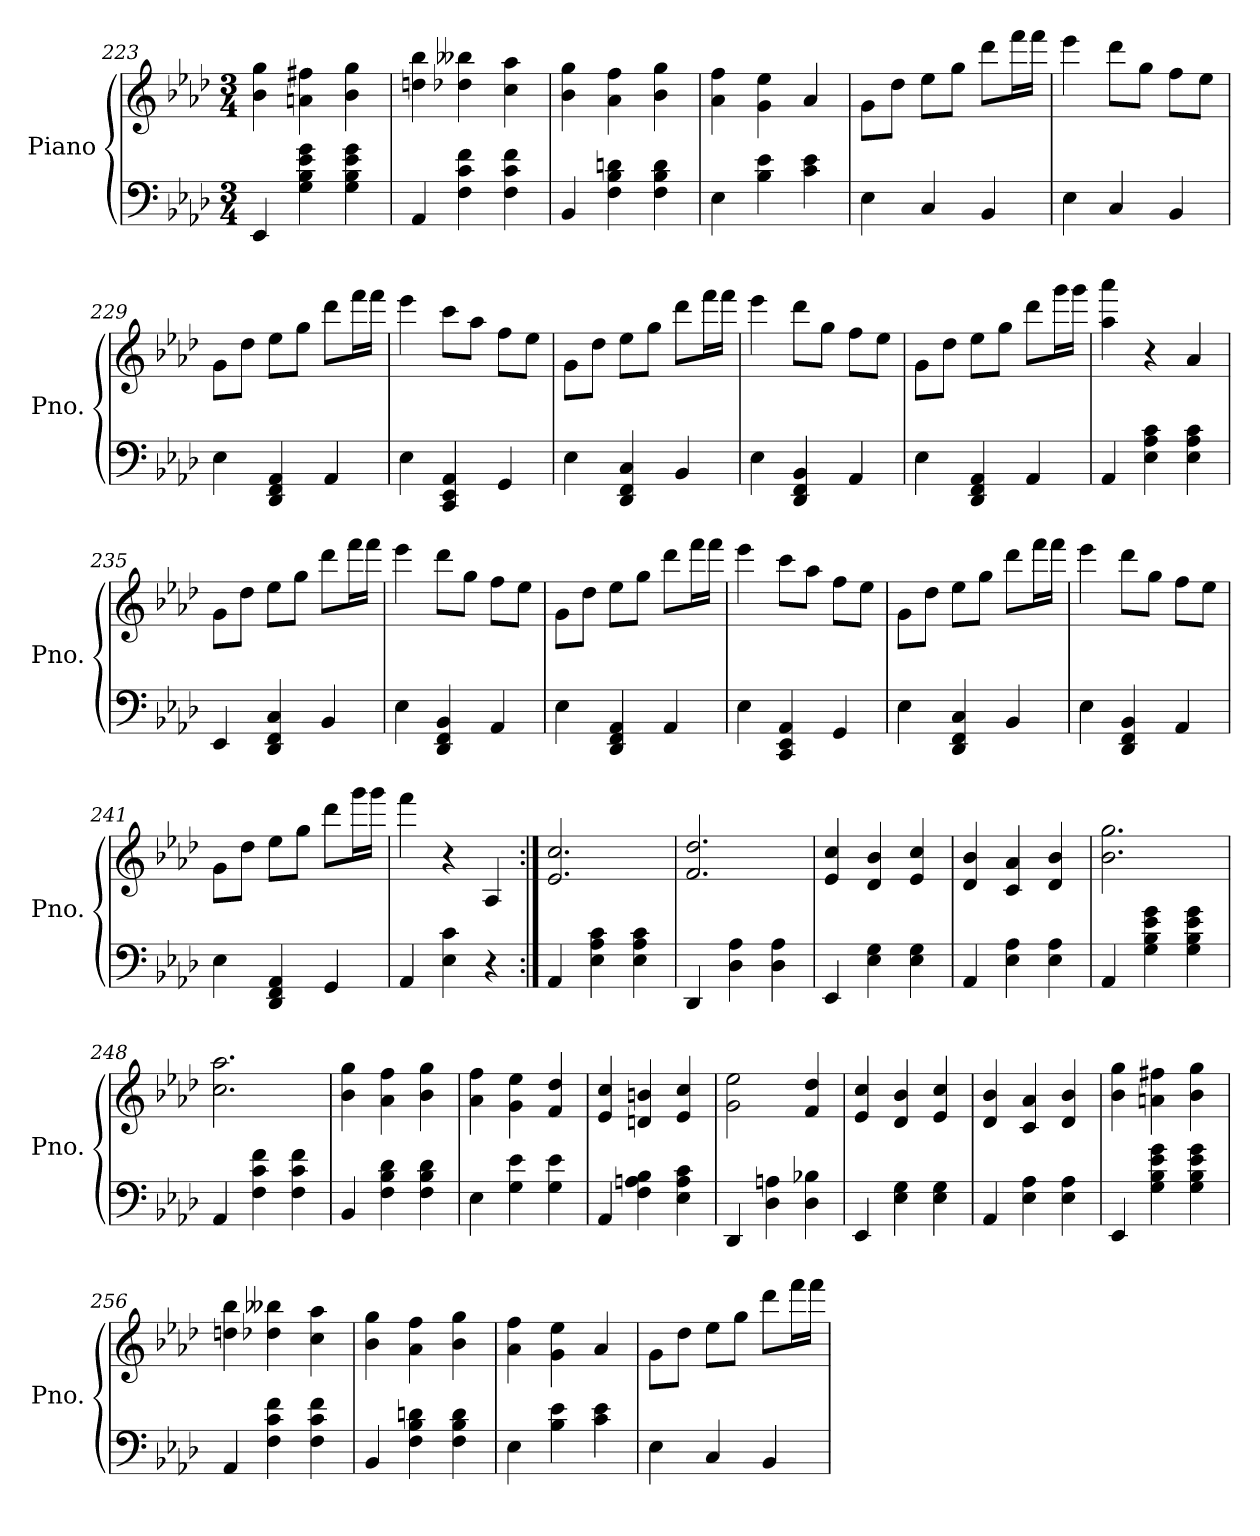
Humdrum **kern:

**kern	**kern
*part1	*part1
*staff2	*staff1
*I"Piano	*
*I'Pno.	*
*clefF4	*clefG2
*k[b-e-a-d-]	*k[b-e-a-d-]
*M3/4	*M3/4
=223	=223
4EE-/	4b-\ 4gg\
4G\ 4B-\ 4e-\ 4g\	4an\ 4ff#X\
4G\ 4B-\ 4e-\ 4g\	4b-\ 4gg\
=224	=224
4AA-/	4ddn\ 4bb-\
4F\ 4c\ 4f\	4dd-X\ 4bb--X\
4F\ 4c\ 4f\	4cc\ 4aa-\
=225	=225
4BB-/	4b-\ 4gg\
4F\ 4B-\ 4dn\	4a-\ 4ff\
4F\ 4B-\ 4d\	4b-\ 4gg\
=226	=226
4E-\	4a-\ 4ff\
4B-\ 4e-\	4g\ 4ee-\
4c\ 4e-\	4a-/
=227	=227
4E-\	8g\L
.	8dd-\J
4C/	8ee-\L
.	8gg\J
4BB-/	8ddd-\L
.	16fff\L
.	16fff\JJ
=228	=228
4E-\	4eee-\
4C/	8ddd-\L
.	8gg\J
4BB-/	8ff\L
.	8ee-\J
!!LO:PB:g=z
=229	=229
4E-\	8g\L
.	8dd-\J
4DD-/ 4FF/ 4AA-/	8ee-\L
.	8gg\J
4AA-/	8ddd-\L
.	16fff\L
.	16fff\JJ
=230	=230
4E-\	4eee-\
4CC/ 4EE-/ 4AA-/	8ccc\L
.	8aa-\J
4GG/	8ff\L
.	8ee-\J
=231	=231
4E-\	8g\L
.	8dd-\J
4DD-/ 4FF/ 4C/	8ee-\L
.	8gg\J
4BB-/	8ddd-\L
.	16fff\L
.	16fff\JJ
=232	=232
4E-\	4eee-\
4DD-/ 4FF/ 4BB-/	8ddd-\L
.	8gg\J
4AA-/	8ff\L
.	8ee-\J
=233	=233
4E-\	8g\L
.	8dd-\J
4DD-/ 4FF/ 4AA-/	8ee-\L
.	8gg\J
4AA-/	8ddd-\L
.	16ggg\L
.	16ggg\JJ
=234	=234
4AA-/	4aa-\ 4aaa-\
4E-\ 4A-\ 4c\	4r
4E-\ 4A-\ 4c\	4a-/
!!LO:LB:g=z
=235	=235
4EE-/	8g\L
.	8dd-\J
4DD-/ 4FF/ 4C/	8ee-\L
.	8gg\J
4BB-/	8ddd-\L
.	16fff\L
.	16fff\JJ
=236	=236
4E-\	4eee-\
4DD-/ 4FF/ 4BB-/	8ddd-\L
.	8gg\J
4AA-/	8ff\L
.	8ee-\J
=237	=237
4E-\	8g\L
.	8dd-\J
4DD-/ 4FF/ 4AA-/	8ee-\L
.	8gg\J
4AA-/	8ddd-\L
.	16fff\L
.	16fff\JJ
=238	=238
4E-\	4eee-\
4CC/ 4EE-/ 4AA-/	8ccc\L
.	8aa-\J
4GG/	8ff\L
.	8ee-\J
=239	=239
4E-\	8g\L
.	8dd-\J
4DD-/ 4FF/ 4C/	8ee-\L
.	8gg\J
4BB-/	8ddd-\L
.	16fff\L
.	16fff\JJ
=240	=240
4E-\	4eee-\
4DD-/ 4FF/ 4BB-/	8ddd-\L
.	8gg\J
4AA-/	8ff\L
.	8ee-\J
!!LO:LB:g=z
=241	=241
4E-\	8g\L
.	8dd-\J
4DD-/ 4FF/ 4AA-/	8ee-\L
.	8gg\J
4GG/	8ddd-\L
.	16ggg\L
.	16ggg\JJ
=242	=242
4AA-/	4fff\
4E-\ 4c\	4r
4r	4A-/
=243:|!	=243:|!
4AA-/	2.e-/ 2.cc/
4E-\ 4A-\ 4c\	.
4E-\ 4A-\ 4c\	.
=244	=244
4DD-/	2.f/ 2.dd-/
4D-\ 4A-\	.
4D-\ 4A-\	.
=245	=245
4EE-/	4e-/ 4cc/
4E-\ 4G\	4d-/ 4b-/
4E-\ 4G\	4e-/ 4cc/
=246	=246
4AA-/	4d-/ 4b-/
4E-\ 4A-\	4c/ 4a-/
4E-\ 4A-\	4d-/ 4b-/
=247	=247
4AA-/	2.b-\ 2.gg\
4G\ 4B-\ 4e-\ 4g\	.
4G\ 4B-\ 4e-\ 4g\	.
=248	=248
4AA-/	2.cc\ 2.aa-\
4F\ 4c\ 4f\	.
4F\ 4c\ 4f\	.
!!LO:LB:g=z
=249	=249
4BB-/	4b-\ 4gg\
4F\ 4B-\ 4d-\	4a-\ 4ff\
4F\ 4B-\ 4d-\	4b-\ 4gg\
=250	=250
4E-\	4a-\ 4ff\
4G\ 4e-\	4g\ 4ee-\
4G\ 4e-\	4f/ 4dd-/
=251	=251
4AA-/	4e-/ 4cc/
4F\ 4An\ 4B-\	4dn/ 4bn/
4E-\ 4A\ 4c\	4e-/ 4cc/
=252	=252
4DD-/	2g\ 2ee-\
4D-\ 4An\	.
4D-\ 4B-X\	4f/ 4dd-/
=253	=253
4EE-/	4e-/ 4cc/
4E-\ 4G\	4d-/ 4b-/
4E-\ 4G\	4e-/ 4cc/
=254	=254
4AA-/	4d-/ 4b-/
4E-\ 4A-\	4c/ 4a-/
4E-\ 4A-\	4d-/ 4b-/
=255	=255
4EE-/	4b-\ 4gg\
4G\ 4B-\ 4e-\ 4g\	4an\ 4ff#X\
4G\ 4B-\ 4e-\ 4g\	4b-\ 4gg\
=256	=256
4AA-/	4ddn\ 4bb-\
4F\ 4c\ 4f\	4dd-X\ 4bb--X\
4F\ 4c\ 4f\	4cc\ 4aa-\
!!LO:LB:g=z
=257	=257
4BB-/	4b-\ 4gg\
4F\ 4B-\ 4dn\	4a-\ 4ff\
4F\ 4B-\ 4d\	4b-\ 4gg\
=258	=258
4E-\	4a-\ 4ff\
4B-\ 4e-\	4g\ 4ee-\
4c\ 4e-\	4a-/
=259	=259
4E-\	8g\L
.	8dd-\J
4C/	8ee-\L
.	8gg\J
4BB-/	8ddd-\L
.	16fff\L
.	16fff\JJ
=	=
*-	*-
